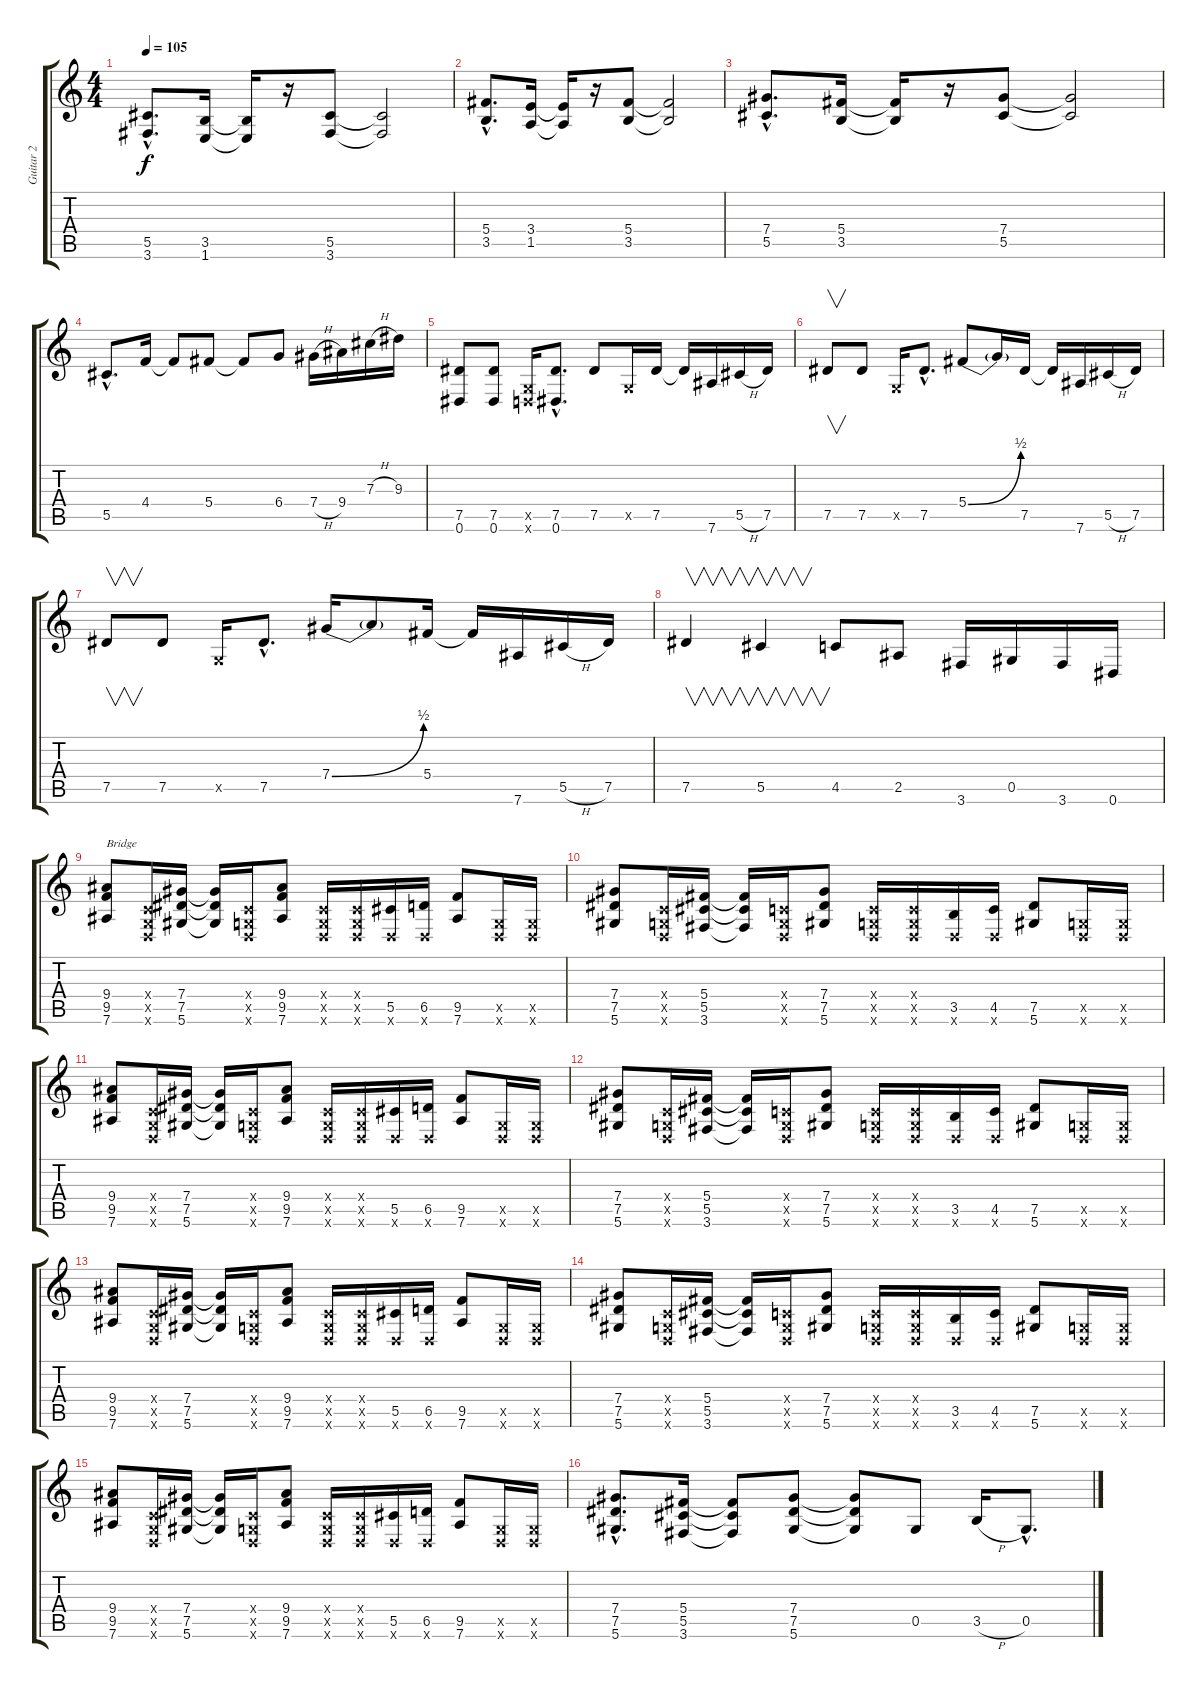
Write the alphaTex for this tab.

\track ("Guitar 2" "Guitar 2") {instrument overdrivenguitar}
\staff {score tabs}
\tuning (Eb4 Bb3 Gb3 Db3 Ab2 Eb2) {hide}
\ts (4 4)
\tempo 105
\clef g2
\ks c
(5.5{hac} 3.6{hac}).8{d dy f} (3.5 1.6).16 (3.5{t} 1.6{t}).16 r.16 (5.5 3.6).8 (5.5{t} 3.6{t}).2 |
(5.4{hac} 3.5{hac}).8{d} (3.4 1.5).16 (3.4{t} 1.5{t}).16 r.16 (5.4 3.5).8 (5.4{t} 3.5{t}).2 |
(7.4{hac} 5.5{hac}).8{d} (5.4 3.5).16 (5.4{t} 3.5{t}).16 r.16 (7.4 5.5).8 (7.4{t} 5.5{t}).2 |
5.5{hac}.8{d} 4.4.16 4.4{t}.8 5.4.8 5.4{t}.8 6.4.8 7.4{h}.16 9.4.16 7.3{h}.16 9.3.16 |
(7.5 0.6).8 (7.5 0.6).8 (-1.5{x} -1.6{x}).16 (7.5{hac} 0.6{hac}).8{d} 7.5.8 -1.5{x}.16 7.5.16 7.5{t}.16 7.6.16 5.5{h}.16 7.5.16 |
7.5.8{v} 7.5.8 -1.5{x}.16 7.5{hac}.8{d} 5.4{be (bend 0 0 60 2)}.8 5.4{t}.16 7.5.16 7.5{t}.16 7.6.16 5.5{h}.16 7.5.16 |
7.5.8{v} 7.5.8 -1.5{x}.16 7.5{hac}.8{d} 7.4{be (bend 0 0 60 2)}.16 7.4{t}.8 5.4.16 5.4{t}.16 7.6.16 5.5{h}.16 7.5.16 |
7.5.4{v} 5.5.4{v} 4.5.8 2.5.8 3.6.16 0.5.16 3.6.16 0.6.16 |
(9.4 9.5 7.6).8{txt "Bridge"} (-1.4{x} -1.5{x} -1.6{x}).16 (7.4 7.5 5.6).16 (7.4{t} 7.5{t} 5.6{t}).16 (-1.4{x} -1.5{x} -1.6{x}).16 (9.4 9.5 7.6).8 (-1.4{x} -1.5{x} -1.6{x}).16 (-1.4{x} -1.5{x} -1.6{x}).16 (5.5 -1.6{x}).16 (6.5 -1.6{x}).16 (9.5 7.6).8 (-1.5{x} -1.6{x}).16 (-1.5{x} -1.6{x}).16 |
(7.4 7.5 5.6).8 (-1.4{x} -1.5{x} -1.6{x}).16 (5.4 5.5 3.6).16 (5.4{t} 5.5{t} 3.6{t}).16 (-1.4{x} -1.5{x} -1.6{x}).16 (7.4 7.5 5.6).8 (-1.4{x} -1.5{x} -1.6{x}).16 (-1.4{x} -1.5{x} -1.6{x}).16 (3.5 -1.6{x}).16 (4.5 -1.6{x}).16 (7.5 5.6).8 (-1.5{x} -1.6{x}).16 (-1.5{x} -1.6{x}).16 |
(9.4 9.5 7.6).8 (-1.4{x} -1.5{x} -1.6{x}).16 (7.4 7.5 5.6).16 (7.4{t} 7.5{t} 5.6{t}).16 (-1.4{x} -1.5{x} -1.6{x}).16 (9.4 9.5 7.6).8 (-1.4{x} -1.5{x} -1.6{x}).16 (-1.4{x} -1.5{x} -1.6{x}).16 (5.5 -1.6{x}).16 (6.5 -1.6{x}).16 (9.5 7.6).8 (-1.5{x} -1.6{x}).16 (-1.5{x} -1.6{x}).16 |
(7.4 7.5 5.6).8 (-1.4{x} -1.5{x} -1.6{x}).16 (5.4 5.5 3.6).16 (5.4{t} 5.5{t} 3.6{t}).16 (-1.4{x} -1.5{x} -1.6{x}).16 (7.4 7.5 5.6).8 (-1.4{x} -1.5{x} -1.6{x}).16 (-1.4{x} -1.5{x} -1.6{x}).16 (3.5 -1.6{x}).16 (4.5 -1.6{x}).16 (7.5 5.6).8 (-1.5{x} -1.6{x}).16 (-1.5{x} -1.6{x}).16 |
(9.4 9.5 7.6).8 (-1.4{x} -1.5{x} -1.6{x}).16 (7.4 7.5 5.6).16 (7.4{t} 7.5{t} 5.6{t}).16 (-1.4{x} -1.5{x} -1.6{x}).16 (9.4 9.5 7.6).8 (-1.4{x} -1.5{x} -1.6{x}).16 (-1.4{x} -1.5{x} -1.6{x}).16 (5.5 -1.6{x}).16 (6.5 -1.6{x}).16 (9.5 7.6).8 (-1.5{x} -1.6{x}).16 (-1.5{x} -1.6{x}).16 |
(7.4 7.5 5.6).8 (-1.4{x} -1.5{x} -1.6{x}).16 (5.4 5.5 3.6).16 (5.4{t} 5.5{t} 3.6{t}).16 (-1.4{x} -1.5{x} -1.6{x}).16 (7.4 7.5 5.6).8 (-1.4{x} -1.5{x} -1.6{x}).16 (-1.4{x} -1.5{x} -1.6{x}).16 (3.5 -1.6{x}).16 (4.5 -1.6{x}).16 (7.5 5.6).8 (-1.5{x} -1.6{x}).16 (-1.5{x} -1.6{x}).16 |
(9.4 9.5 7.6).8 (-1.4{x} -1.5{x} -1.6{x}).16 (7.4 7.5 5.6).16 (7.4{t} 7.5{t} 5.6{t}).16 (-1.4{x} -1.5{x} -1.6{x}).16 (9.4 9.5 7.6).8 (-1.4{x} -1.5{x} -1.6{x}).16 (-1.4{x} -1.5{x} -1.6{x}).16 (5.5 -1.6{x}).16 (6.5 -1.6{x}).16 (9.5 7.6).8 (-1.5{x} -1.6{x}).16 (-1.5{x} -1.6{x}).16 |
(7.4{hac} 7.5{hac} 5.6{hac}).8{d} (5.4 5.5 3.6).16 (5.4{t} 5.5{t} 3.6{t}).8 (7.4 7.5 5.6).8 (7.4{t} 7.5{t} 5.6{t}).8 0.5.8 3.5{h}.16 0.5{hac}.8{d}
